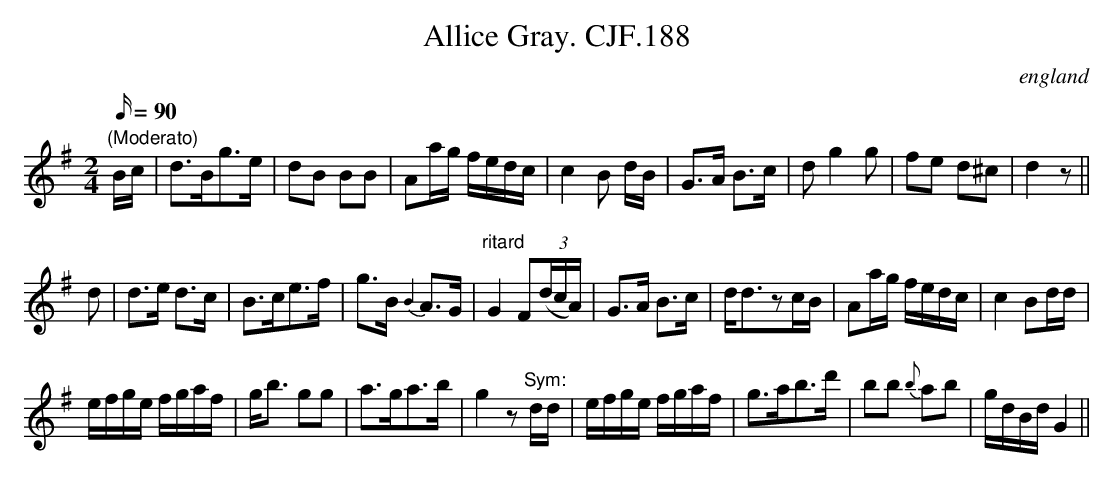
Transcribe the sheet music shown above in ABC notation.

X:1
T:Allice Gray. CJF.188
O:england
M:2/4
L:1/16
Q:90
K:G
"(Moderato)"Bc|d3Bg3e|d2B2 B2B2|A2ag fedc|\
c4B2 dB|G3A B3c|d2g4g2|f2e2 d2^c2|d4z2||
d2|d3e d3c|B3ce3f|g3B {B2}A3G|"ritard"G4F2(3(dcA)|\
G3A B3c|dd3z2cB|A2ag fedc|c4B2dd|
efge fgaf|ghb3 g2g2|a3ga3b|g4z2"Sym:"dd|\
efge fgaf|g3ab3d'|b2b2 {b}a2b2|gdBdG4||
